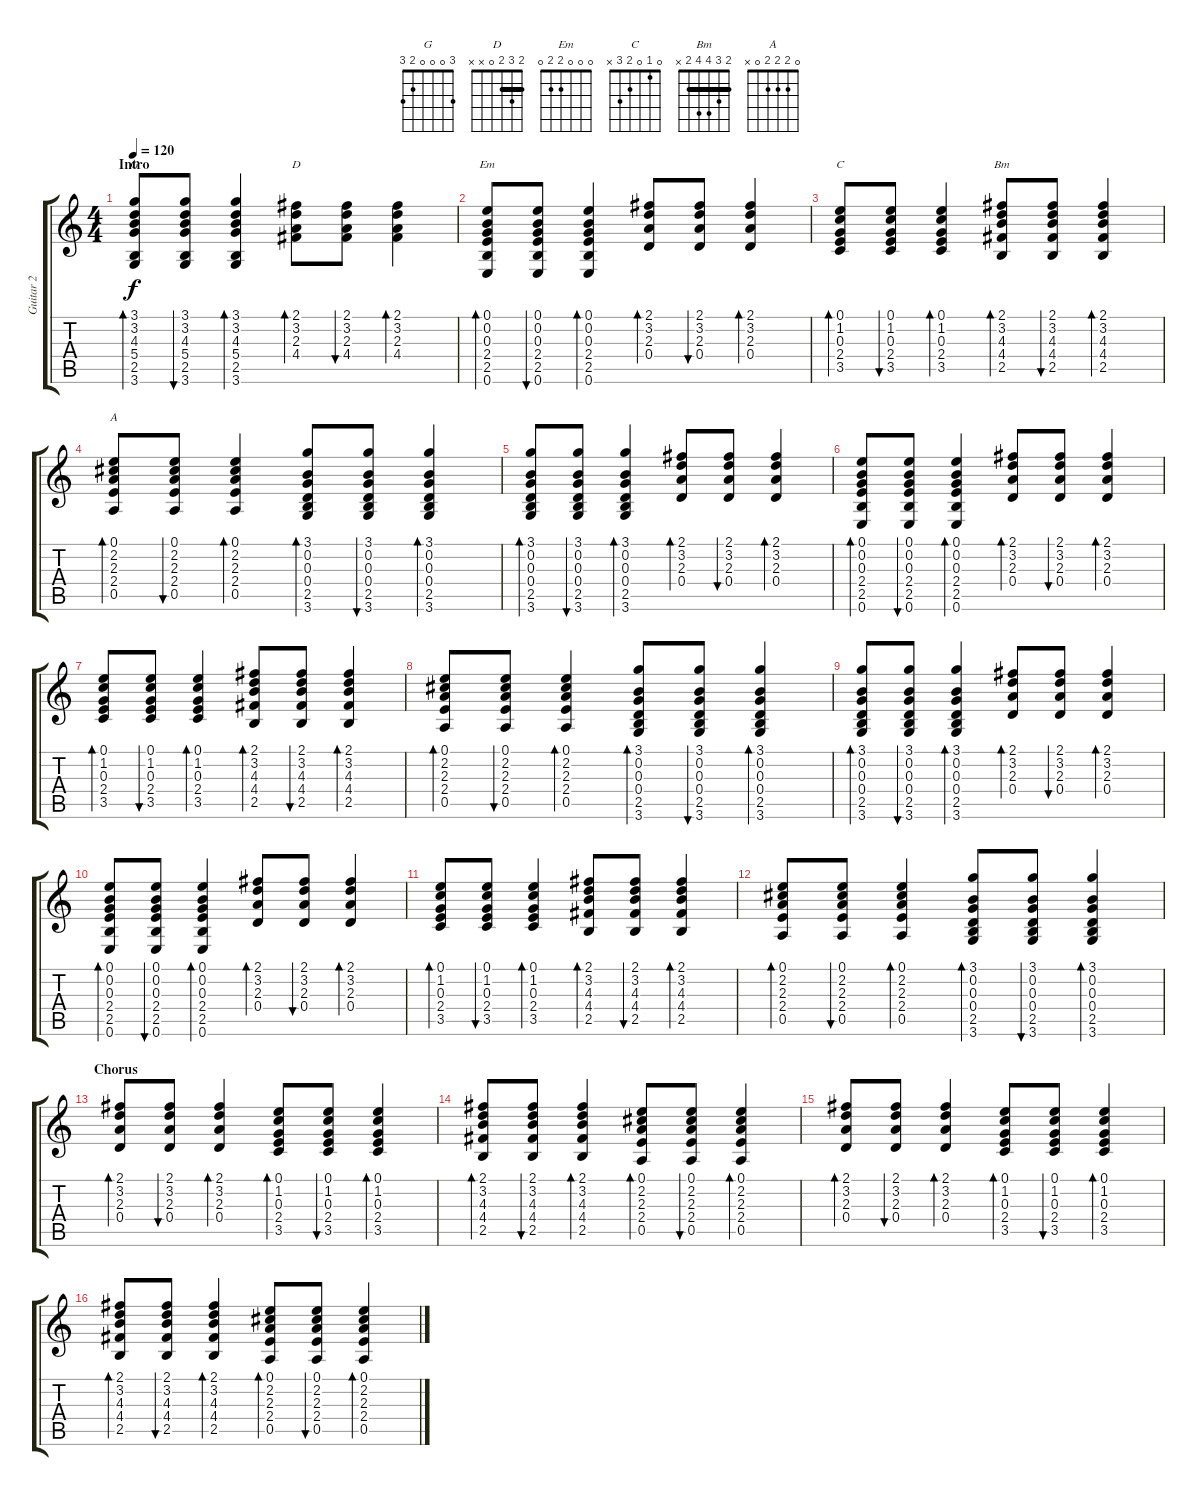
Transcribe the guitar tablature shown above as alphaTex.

\track ("Guitar 2" "Guitar 2") {instrument acousticguitarsteel}
\staff {score tabs}
\tuning (E4 B3 G3 D3 A2 E2) {hide}
\chord ("G" 3 0 0 0 2 3)
\chord ("D" 2 3 2 0 x x) {barre 2}
\chord ("Em" 0 0 0 2 2 0)
\chord ("C" 0 1 0 2 3 x)
\chord ("Bm" 2 3 4 4 2 x) {barre 2}
\chord ("A" 0 2 2 2 0 x)
\ts (4 4)
\section ("" "Intro")
\tempo 120
\clef g2
\ks c
(3.1 3.2 4.3 5.4 2.5 3.6).8{bd 60 ch "G" dy f instrument acousticguitarsteel} (3.1 3.2 4.3 5.4 2.5 3.6).8{bu 60} (3.1 3.2 4.3 5.4 2.5 3.6).4{bd 60} (2.1 3.2 2.3 4.4).8{bd 60 ch "D"} (2.1 3.2 2.3 4.4).8{bu 60} (2.1 3.2 2.3 4.4).4{bd 60} |
(0.1 0.2 0.3 2.4 2.5 0.6).8{bd 60 ch "Em"} (0.1 0.2 0.3 2.4 2.5 0.6).8{bu 60} (0.1 0.2 0.3 2.4 2.5 0.6).4{bd 60} (2.1 3.2 2.3 0.4).8{bd 60} (2.1 3.2 2.3 0.4).8{bu 60} (2.1 3.2 2.3 0.4).4{bd 60} |
(0.1 1.2 0.3 2.4 3.5).8{bd 60 ch "C"} (0.1 1.2 0.3 2.4 3.5).8{bu 60} (0.1 1.2 0.3 2.4 3.5).4{bd 60} (2.1 3.2 4.3 4.4 2.5).8{bd 60 ch "Bm"} (2.1 3.2 4.3 4.4 2.5).8{bu 60} (2.1 3.2 4.3 4.4 2.5).4{bd 60} |
(0.1 2.2 2.3 2.4 0.5).8{bd 60 ch "A"} (0.1 2.2 2.3 2.4 0.5).8{bu 60} (0.1 2.2 2.3 2.4 0.5).4{bd 60} (3.1 0.2 0.3 0.4 2.5 3.6).8{bd 60} (3.1 0.2 0.3 0.4 2.5 3.6).8{bu 60} (3.1 0.2 0.3 0.4 2.5 3.6).4{bd 60} |
(3.1 0.2 0.3 0.4 2.5 3.6).8{bd 60} (3.1 0.2 0.3 0.4 2.5 3.6).8{bu 60} (3.1 0.2 0.3 0.4 2.5 3.6).4{bd 60} (2.1 3.2 2.3 0.4).8{bd 60} (2.1 3.2 2.3 0.4).8{bu 60} (2.1 3.2 2.3 0.4).4{bd 60} |
(0.1 0.2 0.3 2.4 2.5 0.6).8{bd 60} (0.1 0.2 0.3 2.4 2.5 0.6).8{bu 60} (0.1 0.2 0.3 2.4 2.5 0.6).4{bd 60} (2.1 3.2 2.3 0.4).8{bd 60} (2.1 3.2 2.3 0.4).8{bu 60} (2.1 3.2 2.3 0.4).4{bd 60} |
(0.1 1.2 0.3 2.4 3.5).8{bd 60} (0.1 1.2 0.3 2.4 3.5).8{bu 60} (0.1 1.2 0.3 2.4 3.5).4{bd 60} (2.1 3.2 4.3 4.4 2.5).8{bd 60} (2.1 3.2 4.3 4.4 2.5).8{bu 60} (2.1 3.2 4.3 4.4 2.5).4{bd 60} |
(0.1 2.2 2.3 2.4 0.5).8{bd 60} (0.1 2.2 2.3 2.4 0.5).8{bu 60} (0.1 2.2 2.3 2.4 0.5).4{bd 60} (3.1 0.2 0.3 0.4 2.5 3.6).8{bd 60} (3.1 0.2 0.3 0.4 2.5 3.6).8{bu 60} (3.1 0.2 0.3 0.4 2.5 3.6).4{bd 60} |
(3.1 0.2 0.3 0.4 2.5 3.6).8{bd 60} (3.1 0.2 0.3 0.4 2.5 3.6).8{bu 60} (3.1 0.2 0.3 0.4 2.5 3.6).4{bd 60} (2.1 3.2 2.3 0.4).8{bd 60} (2.1 3.2 2.3 0.4).8{bu 60} (2.1 3.2 2.3 0.4).4{bd 60} |
(0.1 0.2 0.3 2.4 2.5 0.6).8{bd 60} (0.1 0.2 0.3 2.4 2.5 0.6).8{bu 60} (0.1 0.2 0.3 2.4 2.5 0.6).4{bd 60} (2.1 3.2 2.3 0.4).8{bd 60} (2.1 3.2 2.3 0.4).8{bu 60} (2.1 3.2 2.3 0.4).4{bd 60} |
(0.1 1.2 0.3 2.4 3.5).8{bd 60} (0.1 1.2 0.3 2.4 3.5).8{bu 60} (0.1 1.2 0.3 2.4 3.5).4{bd 60} (2.1 3.2 4.3 4.4 2.5).8{bd 60} (2.1 3.2 4.3 4.4 2.5).8{bu 60} (2.1 3.2 4.3 4.4 2.5).4{bd 60} |
(0.1 2.2 2.3 2.4 0.5).8{bd 60} (0.1 2.2 2.3 2.4 0.5).8{bu 60} (0.1 2.2 2.3 2.4 0.5).4{bd 60} (3.1 0.2 0.3 0.4 2.5 3.6).8{bd 60} (3.1 0.2 0.3 0.4 2.5 3.6).8{bu 60} (3.1 0.2 0.3 0.4 2.5 3.6).4{bd 60} |
\section ("" "Chorus")
(2.1 3.2 2.3 0.4).8{bd 60} (2.1 3.2 2.3 0.4).8{bu 60} (2.1 3.2 2.3 0.4).4{bd 60} (0.1 1.2 0.3 2.4 3.5).8{bd 60} (0.1 1.2 0.3 2.4 3.5).8{bu 60} (0.1 1.2 0.3 2.4 3.5).4{bd 60} |
(2.1 3.2 4.3 4.4 2.5).8{bd 60} (2.1 3.2 4.3 4.4 2.5).8{bu 60} (2.1 3.2 4.3 4.4 2.5).4{bd 60} (0.1 2.2 2.3 2.4 0.5).8{bd 60} (0.1 2.2 2.3 2.4 0.5).8{bu 60} (0.1 2.2 2.3 2.4 0.5).4{bd 60} |
(2.1 3.2 2.3 0.4).8{bd 60} (2.1 3.2 2.3 0.4).8{bu 60} (2.1 3.2 2.3 0.4).4{bd 60} (0.1 1.2 0.3 2.4 3.5).8{bd 60} (0.1 1.2 0.3 2.4 3.5).8{bu 60} (0.1 1.2 0.3 2.4 3.5).4{bd 60} |
(2.1 3.2 4.3 4.4 2.5).8{bd 60} (2.1 3.2 4.3 4.4 2.5).8{bu 60} (2.1 3.2 4.3 4.4 2.5).4{bd 60} (0.1 2.2 2.3 2.4 0.5).8{bd 60} (0.1 2.2 2.3 2.4 0.5).8{bu 60} (0.1 2.2 2.3 2.4 0.5).4{bd 60}
